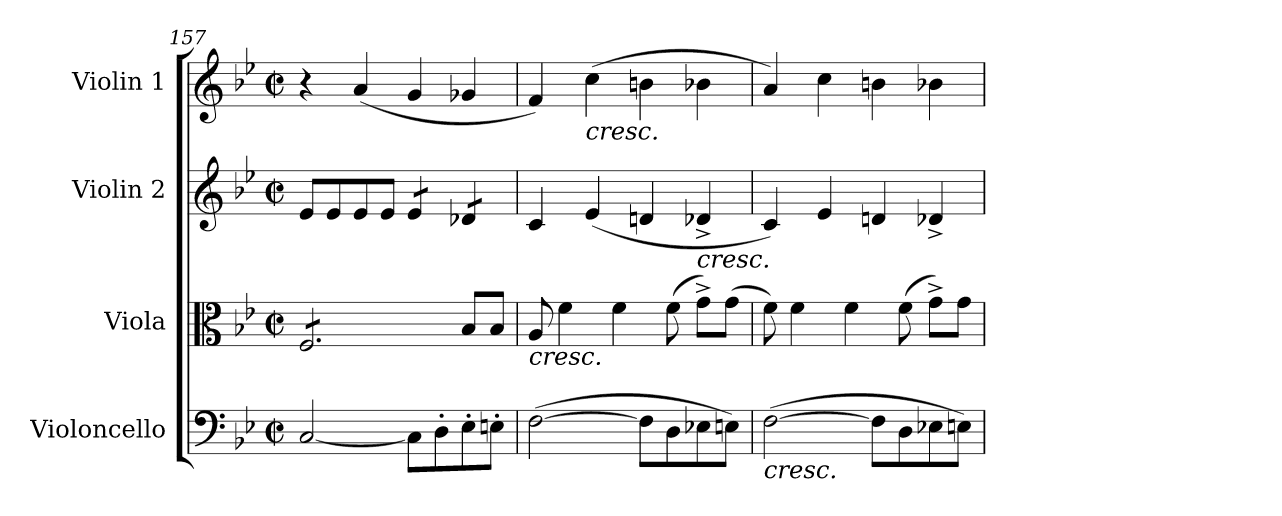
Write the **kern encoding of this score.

**kern	**kern	**kern	**kern
*part4	*part3	*part2	*part1
*staff4	*staff3	*staff2	*staff1
*I"Violoncello	*I"Viola	*I"Violin 2	*I"Violin 1
*I'Vc	*I'Vla	*I'Vln	*I'Vln
*clefF4	*clefC3	*clefG2	*clefG2
*k[b-e-]	*k[b-e-]	*k[b-e-]	*k[b-e-]
*M2/2	*M2/2	*M2/2	*M2/2
*met(c|)	*met(c|)	*met(c|)	*met(c|)
=157	=157	=157	=157
*	*tremolo	*	*
[>2C/	8F/L	8e-/L	4r
.	8F/	8e-/	.
.	8F/	8e-/	(4a/
.	8F/	8e-/J	.
*	*	*tremolo	*
8C\L]	8F/	8e-/L	4g/
8D'\	8F/J	8e-/J	.
*	*Xtremolo	*	*
8E-'\	8B-/L	8d-X/L	4g-X/
8En'\J	8B-/J	8d-X/J	.
*	*	*Xtremolo	*
!!LO:PB:g=z
=158	=158	=158	=158
!	!LO:TX:b:i:t=cresc.	!	!
(>[>2F\	8A/	4c/	4f/)
.	4f\	.	.
!	!	!	!LO:TX:b:i:t=cresc.
.	.	(<4e-/	(4cc\
.	4f\	.	.
8F\L]	.	4dn/	4bn\
8D\	(8f\	.	.
!	!	!LO:TX:b:i:t=cresc.	!
8E-X\	8g^\L)	4d-X^>/	4b-X\
8En\J)	(8g\J	.	.
=159	=159	=159	=159
!LO:TX:b:i:t=cresc.	!	!	!
(>[>2F\	8f\)	4c/)	4a/)
.	4f\	.	.
.	.	4e-/	4cc\
.	4f\	.	.
8F\L]	.	4dn/	4bn\
8D\	(8f\	.	.
8E-X\	8g^\L)	4d-X^>/	4b-X\
8En\J)	8g\J	.	.
=	=	=	=
*-	*-	*-	*-
